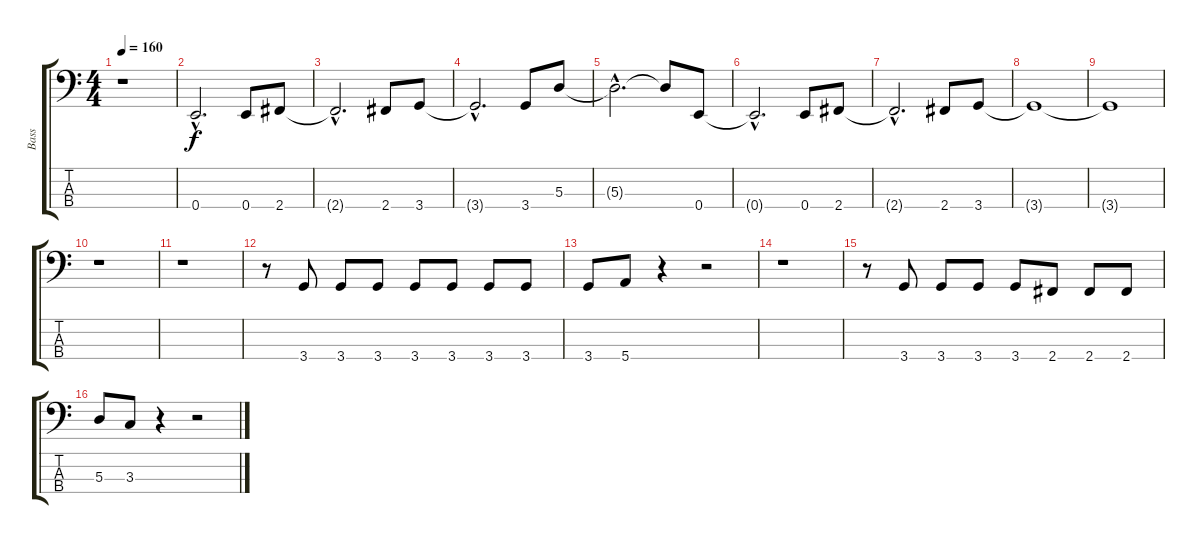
\track ("Bass" "Bass") {instrument slapbass1}
\staff {score tabs}
\tuning (G2 D2 A1 E1) {hide}
\ts (4 4)
\tempo 160
\clef f4
\ks c
r.1{dy f} |
0.4{hac}.2{d} 0.4.8 2.4.8 |
2.4{hac t}.2{d} 2.4.8 3.4.8 |
3.4{hac t}.2{d} 3.4.8 5.3.8 |
5.3{hac t}.2{d} 5.3{t}.8 0.4.8 |
0.4{hac t}.2{d} 0.4.8 2.4.8 |
2.4{hac t}.2{d} 2.4.8 3.4.8 |
3.4{t}.1 |
3.4{t}.1 |
r.1 |
r.1 |
r.8 3.4.8 3.4.8 3.4.8 3.4.8 3.4.8 3.4.8 3.4.8 |
3.4.8 5.4.8 r.4 r.2 |
r.1 |
r.8 3.4.8 3.4.8 3.4.8 3.4.8 2.4.8 2.4.8 2.4.8 |
5.3.8 3.3.8 r.4 r.2
